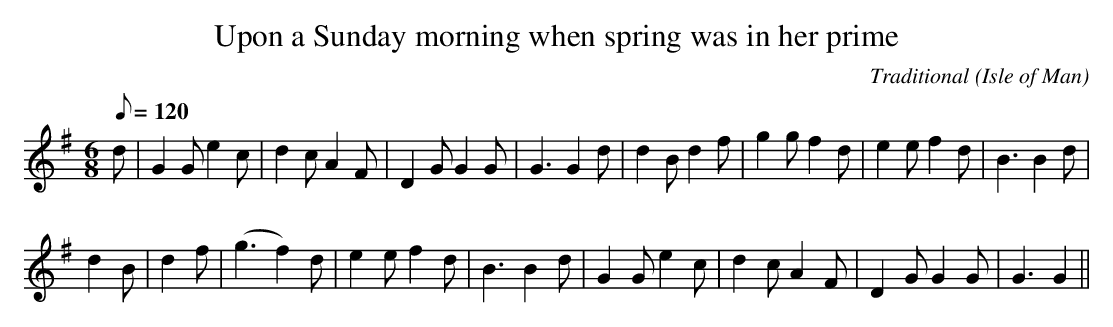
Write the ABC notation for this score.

X:1
T:Upon a Sunday morning when spring was in her prime
C:Traditional
O:Isle of Man
M:6/8
L:1/8
Q:120
K:G
d|G2G e2c|d2c A2F|D2G G2G|G3 G2d|d2B d2f|g2g f2d|e2e f2d|B3 B2d|
d2B|d2f|(g3f2) d|e2e f2d|B3 B2d|G2G e2c|d2c A2F|D2G G2G|G3 G2||
